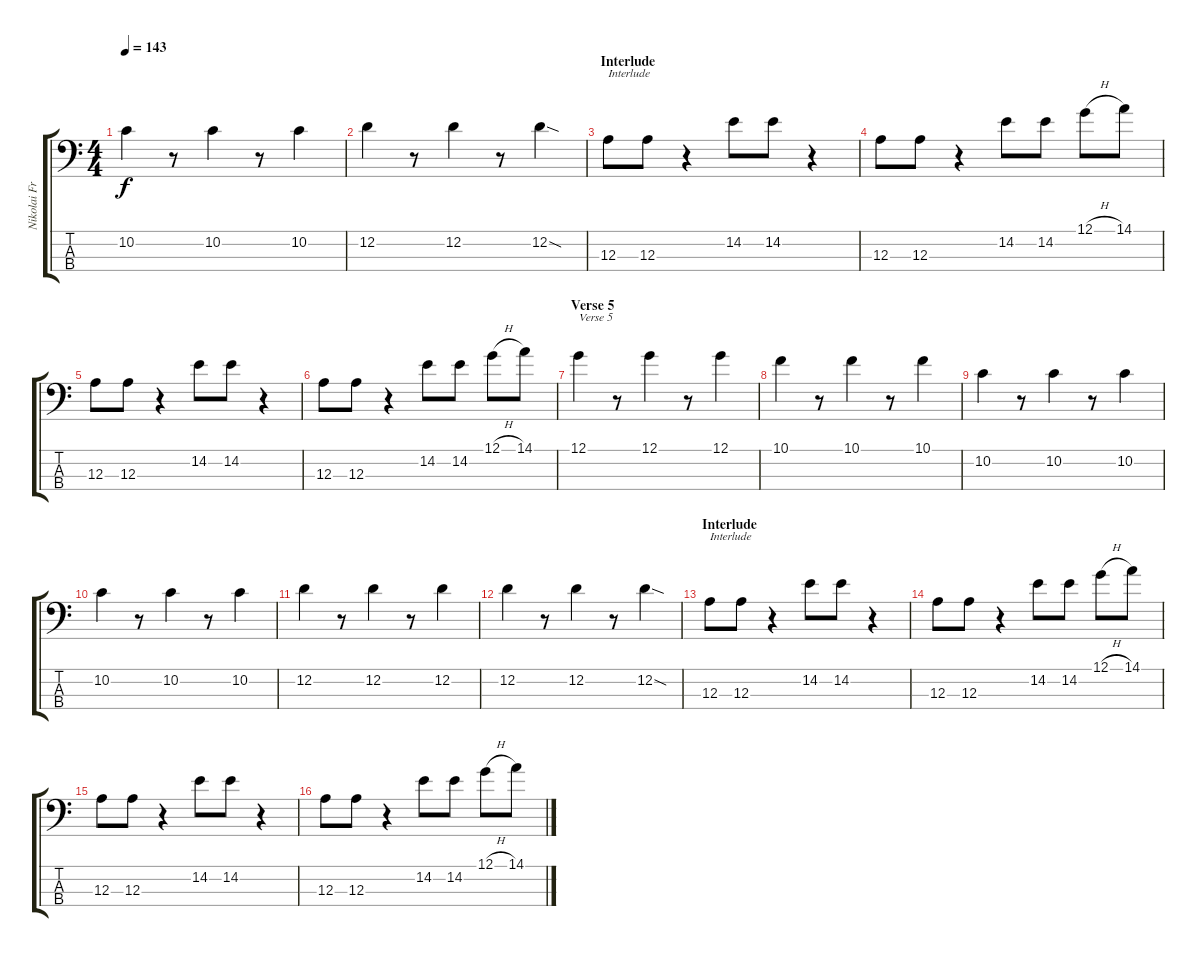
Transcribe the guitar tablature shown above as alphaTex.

\track ("Nikolai Fraiture" "Nikolai Fr") {instrument electricbasspick}
\staff {score tabs}
\tuning (G2 D2 A1 E1) {hide}
\ts (4 4)
\tempo 143
\clef f4
\ks c
10.2.4{dy f} r.8 10.2.4 r.8 10.2.4 |
12.2.4 r.8 12.2.4 r.8 12.2{sod}.4 |
\section ("" "Interlude")
12.3.8{txt "Interlude"} 12.3.8 r.4 14.2.8 14.2.8 r.4 |
12.3.8 12.3.8 r.4 14.2.8 14.2.8 12.1{h}.8 14.1.8 |
12.3.8 12.3.8 r.4 14.2.8 14.2.8 r.4 |
12.3.8 12.3.8 r.4 14.2.8 14.2.8 12.1{h}.8 14.1.8 |
\section ("" "Verse 5")
12.1.4{txt "Verse 5"} r.8 12.1.4 r.8 12.1.4 |
10.1.4 r.8 10.1.4 r.8 10.1.4 |
10.2.4 r.8 10.2.4 r.8 10.2.4 |
10.2.4 r.8 10.2.4 r.8 10.2.4 |
12.2.4 r.8 12.2.4 r.8 12.2.4 |
12.2.4 r.8 12.2.4 r.8 12.2{sod}.4 |
\section ("" "Interlude")
12.3.8{txt "Interlude"} 12.3.8 r.4 14.2.8 14.2.8 r.4 |
12.3.8 12.3.8 r.4 14.2.8 14.2.8 12.1{h}.8 14.1.8 |
12.3.8 12.3.8 r.4 14.2.8 14.2.8 r.4 |
12.3.8 12.3.8 r.4 14.2.8 14.2.8 12.1{h}.8 14.1.8
